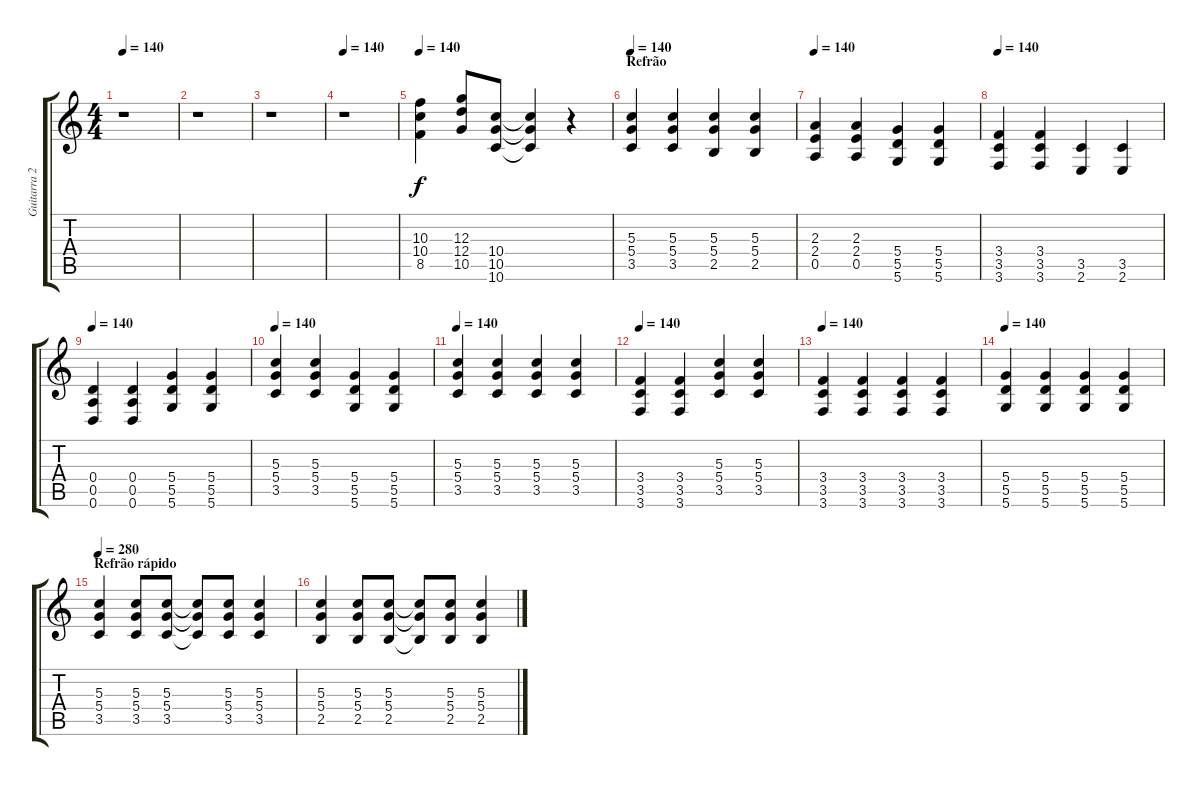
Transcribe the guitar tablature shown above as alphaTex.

\track ("Guitarra 2" "Guitarra 2") {instrument distortionguitar}
\staff {score tabs}
\tuning (E4 B3 G3 D3 A2 D2) {hide}
\ts (4 4)
\tempo 140
\clef g2
\ks c
r.1{dy f} |
r.1 |
r.1 |
\tempo 140
r.1 |
\tempo 140
(10.3 10.4 8.5).4 (12.3 12.4 10.5).8 (10.4 10.5 10.6).8 (10.4{t} 10.5{t} 10.6{t}).4 r.4 |
\section ("" "Refrão")
\tempo 140
(5.3 5.4 3.5).4 (5.3 5.4 3.5).4 (5.3 5.4 2.5).4 (5.3 5.4 2.5).4 |
\tempo 140
(2.3 2.4 0.5).4 (2.3 2.4 0.5).4 (5.4 5.5 5.6).4 (5.4 5.5 5.6).4 |
\tempo 140
(3.4 3.5 3.6).4 (3.4 3.5 3.6).4 (3.5 2.6).4 (3.5 2.6).4 |
\tempo 140
(0.4 0.5 0.6).4 (0.4 0.5 0.6).4 (5.4 5.5 5.6).4 (5.4 5.5 5.6).4 |
\tempo 140
(5.3 5.4 3.5).4 (5.3 5.4 3.5).4 (5.4 5.5 5.6).4 (5.4 5.5 5.6).4 |
\tempo 140
(5.3 5.4 3.5).4 (5.3 5.4 3.5).4 (5.3 5.4 3.5).4 (5.3 5.4 3.5).4 |
\tempo 140
(3.4 3.5 3.6).4 (3.4 3.5 3.6).4 (5.3 5.4 3.5).4 (5.3 5.4 3.5).4 |
\tempo 140
(3.4 3.5 3.6).4 (3.4 3.5 3.6).4 (3.4 3.5 3.6).4 (3.4 3.5 3.6).4 |
\tempo 140
(5.4 5.5 5.6).4 (5.4 5.5 5.6).4 (5.4 5.5 5.6).4 (5.4 5.5 5.6).4 |
\section ("" "Refrão rápido")
\tempo 280
(5.3 5.4 3.5).4 (5.3 5.4 3.5).8 (5.3 5.4 3.5).8 (5.3{t} 5.4{t} 3.5{t}).8 (5.3 5.4 3.5).8 (5.3 5.4 3.5).4 |
(5.3 5.4 2.5).4 (5.3 5.4 2.5).8 (5.3 5.4 2.5).8 (5.3{t} 5.4{t} 2.5{t}).8 (5.3 5.4 2.5).8 (5.3 5.4 2.5).4
